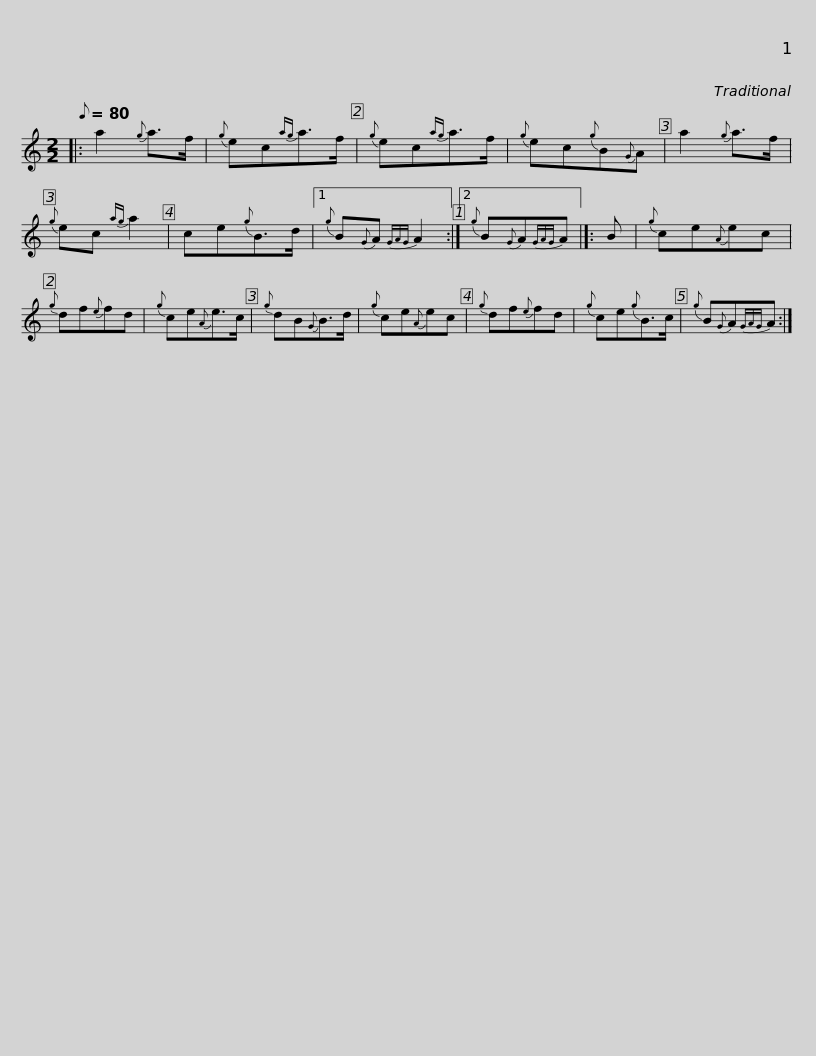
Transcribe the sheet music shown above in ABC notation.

X:1
L:1/8
Q:1/8=80
M:2/2
I:linebreak $
K:C
V:1 treble
V:1
|: a2{g} a>f |{g} ec{ag}a>f |{g} ec{ag}a>f |${g} ec{g}B{G}A | a2{g} a>f | %5
{g} ec{ag} a2 |$ ce{g}B>d |1{g} B{G}A{GAG} A2 :|2{g} B{G}A{GAG}A |]:$ B | %10
{g} ce{A}ec |{g} df{e}fd |{g} ce{A}e>c |${g} dB{G}B>d |{g} ce{A}ec | %15
{g} df{e}fd |${g} ce{g}B>c |{g} B{G}A{GAG}A :| %18
